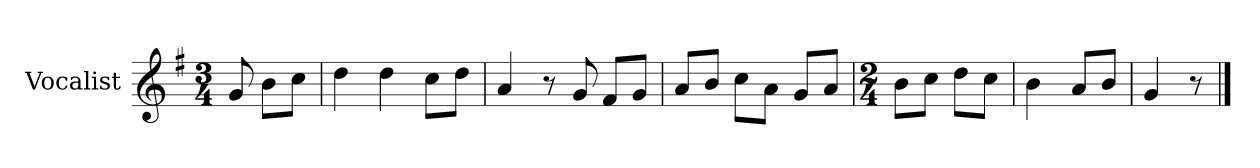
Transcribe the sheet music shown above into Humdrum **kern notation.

**kern
*part1
*staff1
*I"Vocalist
*k[f#]
*G:
*M3/4
=1
8g
8bL
8ccJ
=2
4dd
4dd
8ccL
8ddJ
=3
4a
8r
8g
8f#L
8gJ
=4
8aL
8bJ
8ccL
8aJ
8gL
8aJ
=5
*M2/4
8bL
8ccJ
8ddL
8ccJ
=6
4b
8aL
8bJ
=7
4g
8r
==
*-
